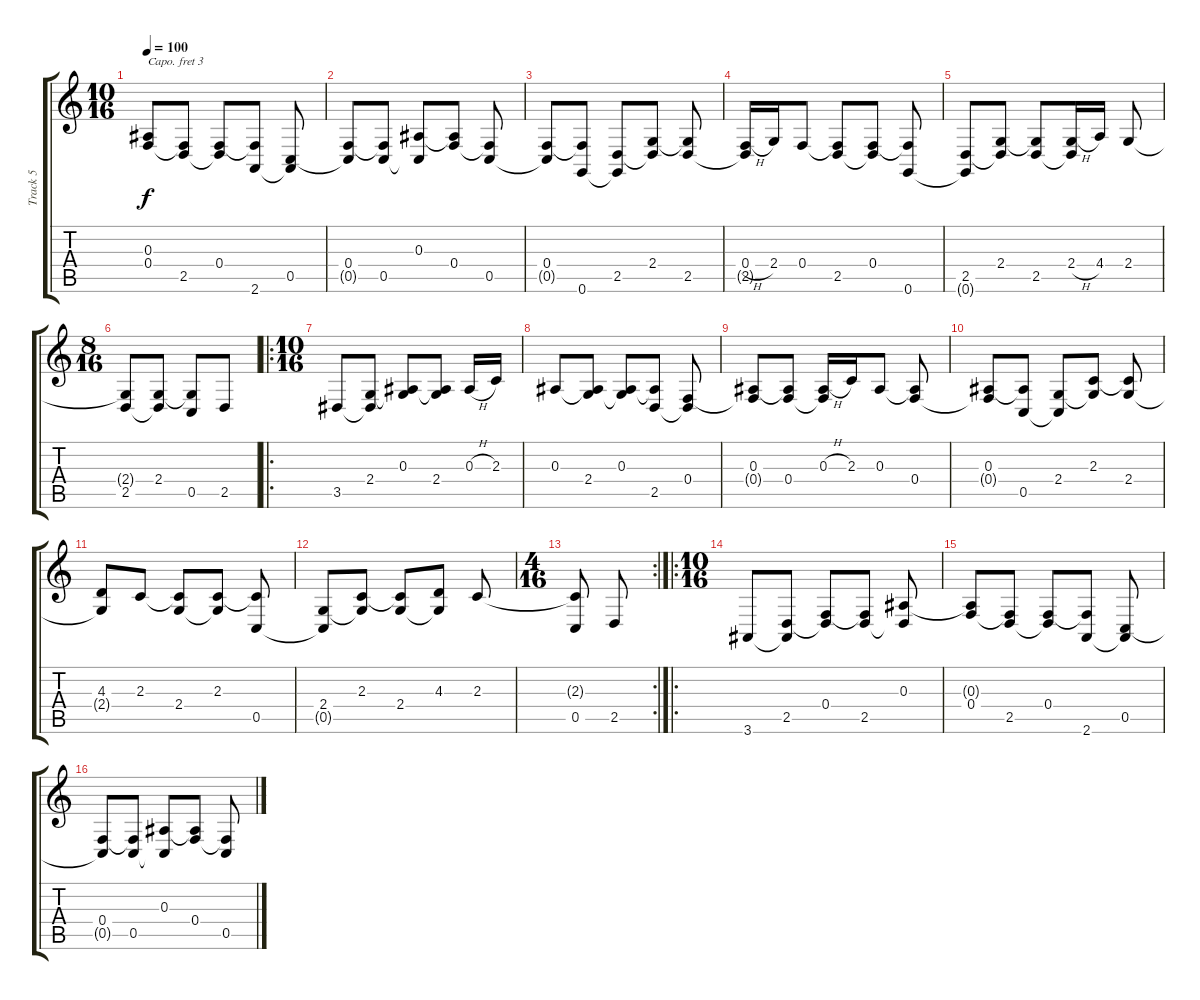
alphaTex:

\track ("Track 5" "Track 5") {instrument orchestralharp}
\staff {score tabs}
\capo 3
\tuning (E4 B3 G3 D3 A2 E2) {hide}
\ts (10 16)
\tempo 100
\clef g2
\ks c
(0.3{t} 0.4).8{dy f} (0.4{t} 2.5).8 (0.4 2.5{t}).8 (0.4{t} 2.6).8 (0.5 2.6{t}).8 |
(0.4 0.5{t}).8 (0.4{t} 0.5).8 (0.3 0.5{t}).8 (0.3{t} 0.4).8 (0.4{t} 0.5).8 |
(0.4 0.5{t}).8 (0.4{t} 0.6).8 (2.5 0.6{t}).8 (2.4 2.5{t}).8 (2.4{t} 2.5).8 |
(0.4{h} 2.5{t}).16 2.4.16 0.4.8 (0.4{t} 2.5).8 (0.4 2.5{t}).8 (0.4{t} 0.6).8 |
(2.5 0.6{t}).8 (2.4 2.5{t}).8 (2.4{t} 2.5).8 (2.4{h} 2.5{t}).16 4.4.16 2.4.8 |
\ts (8 16)
(2.4{t} 2.5).8 (2.4 2.5{t}).8 (2.4{t} 0.5).8 2.5.8 |
\ro
\ts (10 16)
3.5.8 (2.4 3.5{t}).8 (0.3 2.4{t}).8 (0.3{t} 2.4).8 0.3{h}.16 2.3.16 |
0.3.8 (0.3{t} 2.4).8 (0.3 2.4{t}).8 (0.3{t} 2.5).8 (0.4 2.5{t}).8 |
(0.3 0.4{t}).8 (0.3{t} 0.4).8 (0.3{h} 0.4{t}).16 2.3.16 0.3.8 (0.3{t} 0.4).8 |
(0.3 0.4{t}).8 (0.3{t} 0.5).8 (2.4 0.5{t}).8 (2.3 2.4{t}).8 (2.3{t} 2.4).8 |
(4.3 2.4{t}).8 2.3.8 (2.3{t} 2.4).8 (2.3 2.4{t}).8 (2.3{t} 0.5).8 |
(2.4 0.5{t}).8 (2.3 2.4{t}).8 (2.3{t} 2.4).8 (4.3 2.4{t}).8 2.3.8 |
\rc 2
\ts (4 16)
(2.3{t} 0.5).8 2.5.8 |
\ro
\ts (10 16)
3.6.8 (2.5 3.6{t}).8 (0.4 2.5{t}).8 (0.4{t} 2.5).8 (0.3 2.5{t}).8 |
(0.3{t} 0.4).8 (0.4{t} 2.5).8 (0.4 2.5{t}).8 (0.4{t} 2.6).8 (0.5 2.6{t}).8 |
(0.4 0.5{t}).8 (0.4{t} 0.5).8 (0.3 0.5{t}).8 (0.3{t} 0.4).8 (0.4{t} 0.5).8
